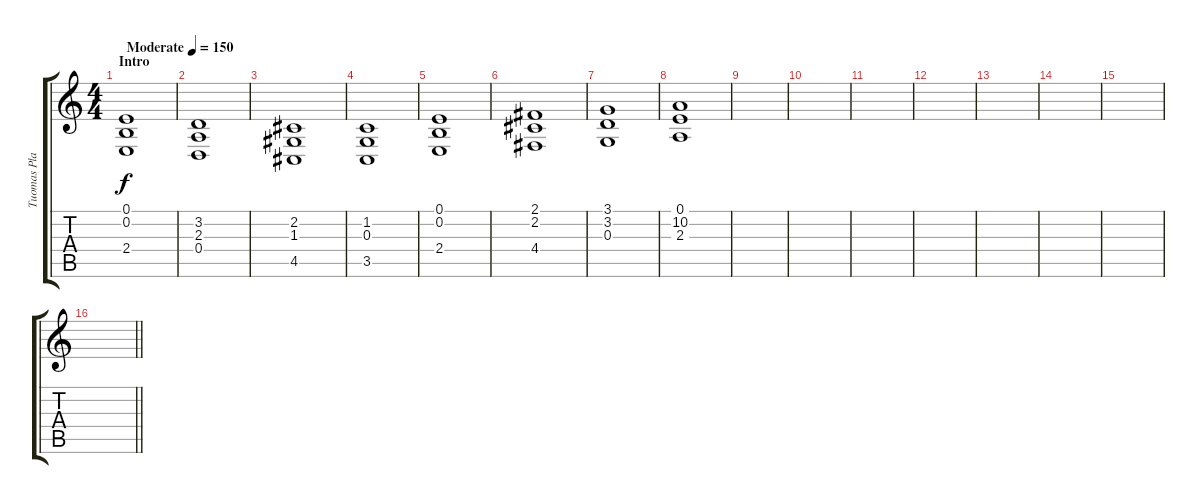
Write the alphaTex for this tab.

\track ("Tuomas Planman" "Tuomas Pla") {instrument choiraahs}
\staff {score tabs}
\tuning (E4 B3 G3 D3 A2 E2) {hide}
\ts (4 4)
\section ("" "Intro")
\tempo (150 "Moderate")
\clef g2
\ks c
(0.1 0.2 2.4).1{dy f volume 5 instrument choiraahs} |
(3.2 2.3 0.4).1{volume 10} |
(2.2 1.3 4.5).1 |
(1.2 0.3 3.5).1 |
(0.1 0.2 2.4).1 |
(2.1 2.2 4.4).1 |
(3.1 3.2 0.3).1 |
(0.1 10.2 2.3).1 |
|
|
|
|
|
|
|
\barLineRight lightlight
